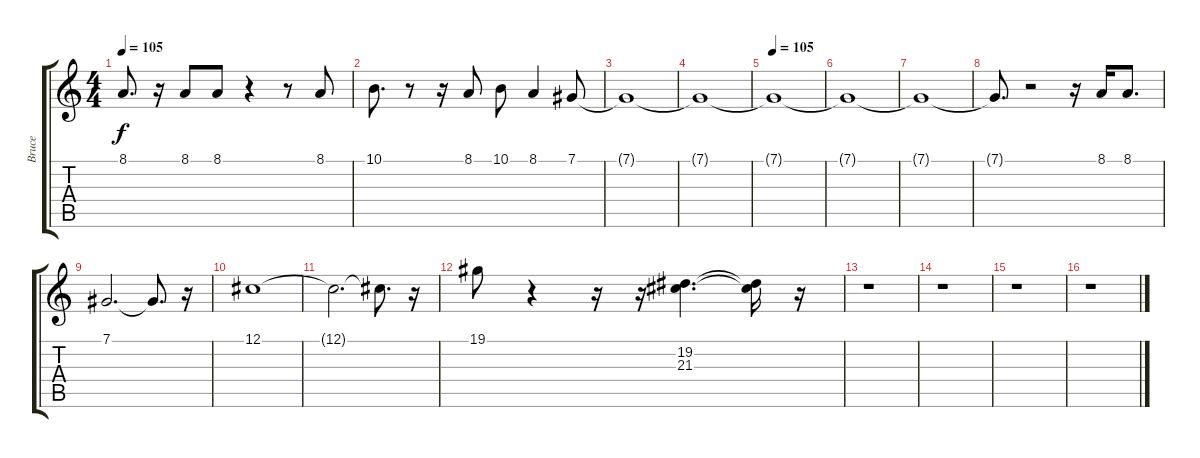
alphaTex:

\track ("Bruce" "Bruce") {instrument voiceoohs}
\staff {score tabs}
\tuning (Db4 Ab3 E3 B2 Gb2 Db2) {hide}
\ts (4 4)
\tempo 105
\clef g2
\ks c
8.1{t}.8{d dy f} r.16 8.1.8 8.1.8 r.4 r.8 8.1.8 |
10.1.8{d} r.8 r.16 8.1.8 10.1.8 8.1.4 7.1.8 |
7.1{t}.1 |
7.1{t}.1 |
\tempo 105
7.1{t}.1 |
7.1{t}.1 |
7.1{t}.1 |
7.1{t}.8{d} r.2 r.16 8.1.16 8.1.8{d} |
7.1.2{d} 7.1{t}.8{d} r.16 |
12.1.1 |
12.1{t}.2{d} 12.1{t}.8{d} r.16 |
19.1.8 r.4 r.16 r.16 (19.2 21.3).4{d} (19.2{t} 21.3{t}).16 r.16 |
r.1 |
r.1 |
r.1 |
r.1
